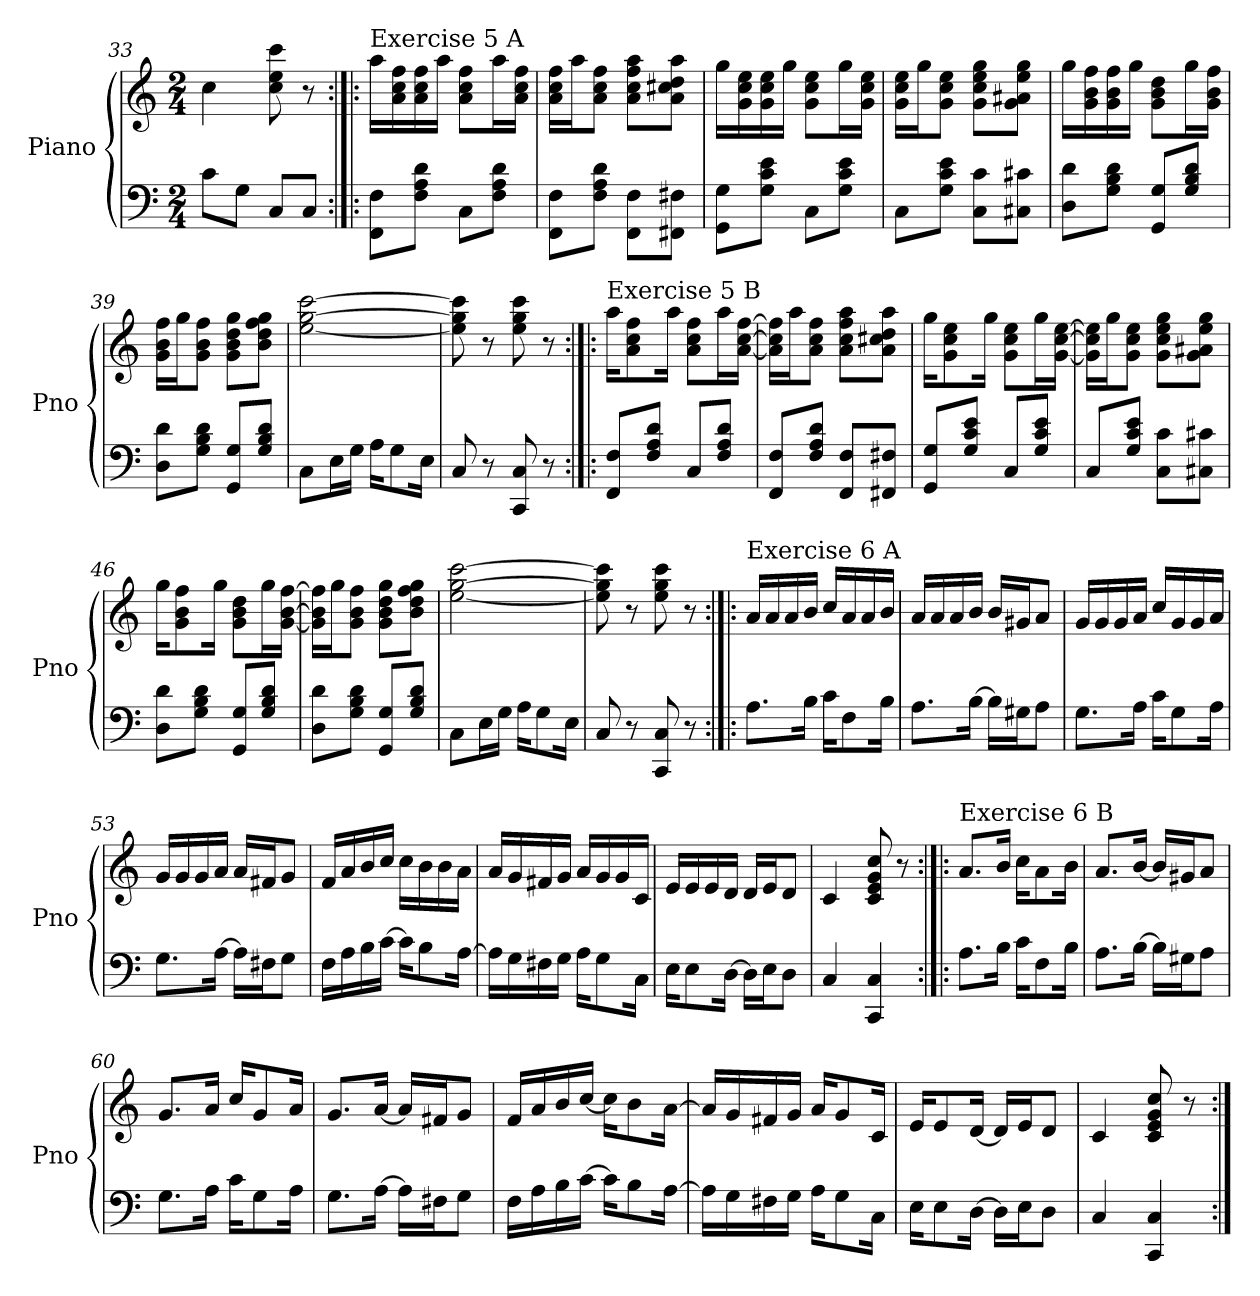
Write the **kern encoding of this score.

**kern	**kern
*part1	*part1
*staff2	*staff1
*I"Piano	*
*I'Pno	*
*clefF4	*clefG2
*k[]	*k[]
*M2/4	*M2/4
=33	=33
8c\L	4cc\
8G\J	.
8C/L	8cc\ 8ee\ 8ccc\
8C/J	8r
!!LO:PB:g=z
=34:|!|:	=34:|!|:
!	!LO:TX:a:t=Exercise  5 A
8FF\ 8F\L	16aa\LL
.	16a\ 16cc\ 16ff\
8F\ 8A\ 8d\J	16a\ 16cc\ 16ff\
.	16aa\JJ
8C\L	8a\ 8cc\ 8ff\L
8F\ 8A\ 8d\J	16aa\L
.	16a\ 16cc\ 16ff\JJ
=35	=35
8FF\ 8F\L	16a\ 16cc\ 16ff\LL
.	16aa\J
8F\ 8A\ 8d\J	8a\ 8cc\ 8ff\J
8FF\ 8F\L	8a\ 8cc\ 8ff\ 8aa\L
8FF#X\ 8F#X\J	8a\ 8cc#X\ 8dd\ 8aa\J
=36	=36
8GG\ 8G\L	16gg\LL
.	16g\ 16cc\ 16ee\
8G\ 8c\ 8e\J	16g\ 16cc\ 16ee\
.	16gg\JJ
8C\L	8g\ 8cc\ 8ee\L
8G\ 8c\ 8e\J	16gg\L
.	16g\ 16cc\ 16ee\JJ
=37	=37
8C\L	16g\ 16cc\ 16ee\LL
.	16gg\J
8G\ 8c\ 8e\J	8g\ 8cc\ 8ee\J
8C\ 8c\L	8g\ 8cc\ 8ee\ 8gg\L
8C#X\ 8c#X\J	8g\ 8a#X\ 8ee\ 8gg\J
!!LO:LB:g=z
=38	=38
8D\ 8d\L	16gg\LL
.	16g\ 16b\ 16ff\
8G\ 8B\ 8d\J	16g\ 16b\ 16ff\
.	16gg\JJ
8GG/ 8G/L	8g\ 8b\ 8dd\L
8G/ 8B/ 8d/J	16gg\L
.	16g\ 16b\ 16ff\JJ
=39	=39
8D\ 8d\L	16g\ 16b\ 16ff\LL
.	16gg\J
8G\ 8B\ 8d\J	8g\ 8b\ 8ff\J
8GG/ 8G/L	8g\ 8b\ 8dd\ 8gg\L
8G/ 8B/ 8d/J	8b\ 8dd\ 8ff\ 8gg\J
=40	=40
8C\L	[2ee\ [2gg\ [2ccc\
16E\L	.
16G\JJ	.
16A\KL	.
8G\	.
16E\Jk	.
=41	=41
8C/	8ee\] 8gg\] 8ccc\]
8r	8r
8CC/ 8C/	8ee\ 8gg\ 8ccc\
8r	8r
!!LO:LB:g=z
=42:|!|:	=42:|!|:
!	!LO:TX:a:t=Exercise  5 B
8FF/ 8F/L	16aa\KL
.	8a\ 8cc\ 8ff\
8F/ 8A/ 8d/J	.
.	16aa\Jk
8C/L	8a\ 8cc\ 8ff\L
8F/ 8A/ 8d/J	16aa\L
.	[16a\ [16cc\ [16ff\JJ
=43	=43
8FF/ 8F/L	16a\] 16cc\] 16ff\]LL
.	16aa\J
8F/ 8A/ 8d/J	8a\ 8cc\ 8ff\J
8FF/ 8F/L	8a\ 8cc\ 8ff\ 8aa\L
8FF#X/ 8F#X/J	8a\ 8cc#X\ 8dd\ 8aa\J
=44	=44
8GG/ 8G/L	16gg\KL
.	8g\ 8cc\ 8ee\
8G/ 8c/ 8e/J	.
.	16gg\Jk
8C/L	8g\ 8cc\ 8ee\L
8G/ 8c/ 8e/J	16gg\L
.	[16g\ [16cc\ [16ee\JJ
=45	=45
8C/L	16g\] 16cc\] 16ee\]LL
.	16gg\J
8G/ 8c/ 8e/J	8g\ 8cc\ 8ee\J
8C\ 8c\L	8g\ 8cc\ 8ee\ 8gg\L
8C#X\ 8c#X\J	8g\ 8a#X\ 8ee\ 8gg\J
!!LO:LB:g=z
=46	=46
8D\ 8d\L	16gg\KL
.	8g\ 8b\ 8ff\
8G\ 8B\ 8d\J	.
.	16gg\Jk
8GG/ 8G/L	8g\ 8b\ 8dd\L
8G/ 8B/ 8d/J	16gg\L
.	[16g\ [16b\ [16ff\JJ
=47	=47
8D\ 8d\L	16g\] 16b\] 16ff\]LL
.	16gg\J
8G\ 8B\ 8d\J	8g\ 8b\ 8ff\J
8GG/ 8G/L	8g\ 8b\ 8dd\ 8gg\L
8G/ 8B/ 8d/J	8b\ 8dd\ 8ff\ 8gg\J
=48	=48
8C\L	[2ee\ [2gg\ [2ccc\
16E\L	.
16G\JJ	.
16A\KL	.
8G\	.
16E\Jk	.
=49	=49
8C/	8ee\] 8gg\] 8ccc\]
8r	8r
8CC/ 8C/	8ee\ 8gg\ 8ccc\
8r	8r
!!LO:PB:g=z
=50:|!|:	=50:|!|:
!	!LO:TX:a:t=Exercise  6 A
8.A\L	16a/LL
.	16a/
.	16a/
16B\Jk	16b/JJ
16c\KL	16cc/LL
8F\	16a/
.	16a/
16B\Jk	16b/JJ
=51	=51
8.A\L	16a/LL
.	16a/
.	16a/
[16B\Jk	16b/JJ
16B\LL]	16b/LL
16G#X\J	16g#X/J
8A\J	8a/J
=52	=52
8.G\L	16g/LL
.	16g/
.	16g/
16A\Jk	16a/JJ
16c\KL	16cc/LL
8G\	16g/
.	16g/
16A\Jk	16a/JJ
=53	=53
8.G\L	16g/LL
.	16g/
.	16g/
[16A\Jk	16a/JJ
16A\LL]	16a/LL
16F#X\J	16f#X/J
8G\J	8g/J
!!LO:LB:g=z
=54	=54
16F\LL	16f/LL
16A\	16a/
16B\	16b/
[16c\JJ	16cc/JJ
16c\KL]	16cc\LL
8B\	16b\
.	16b\
[16A\Jk	16a\JJ
=55	=55
16A\LL]	16a/LL
16G\	16g/
16F#X\	16f#X/
16G\JJ	16g/JJ
16A\KL	16a/LL
8G\	16g/
.	16g/
16C\Jk	16c/JJ
=56	=56
16E\KL	16e/LL
8E\	16e/
.	16e/
[16D\Jk	16d/JJ
16D\LL]	16d/LL
16E\J	16e/J
8D\J	8d/J
=57	=57
4C/	4c/
4CC/ 4C/	8c/ 8e/ 8g/ 8cc/
.	8r
!!LO:LB:g=z
=58:|!|:	=58:|!|:
!	!LO:TX:a:t=Exercise  6 B
8.A\L	8.a/L
16B\Jk	16b/Jk
16c\KL	16cc\KL
8F\	8a\
16B\Jk	16b\Jk
=59	=59
8.A\L	8.a/L
[16B\Jk	[16b/Jk
16B\LL]	16b/LL]
16G#X\J	16g#X/J
8A\J	8a/J
=60	=60
8.G\L	8.g/L
16A\Jk	16a/Jk
16c\KL	16cc/KL
8G\	8g/
16A\Jk	16a/Jk
=61	=61
8.G\L	8.g/L
[16A\Jk	[16a/Jk
16A\LL]	16a/LL]
16F#X\J	16f#X/J
8G\J	8g/J
!!LO:LB:g=z
=62	=62
16F\LL	16f/LL
16A\	16a/
16B\	16b/
[16c\JJ	[16cc/JJ
16c\KL]	16cc\KL]
8B\	8b\
[16A\Jk	[16a\Jk
=63	=63
16A\LL]	16a/LL]
16G\	16g/
16F#X\	16f#X/
16G\JJ	16g/JJ
16A\KL	16a/KL
8G\	8g/
16C\Jk	16c/Jk
=64	=64
16E\KL	16e/KL
8E\	8e/
[16D\Jk	[16d/Jk
16D\LL]	16d/LL]
16E\J	16e/J
8D\J	8d/J
=65	=65
4C/	4c/
4CC/ 4C/	8c/ 8e/ 8g/ 8cc/
.	8r
=:|!	=:|!
*-	*-
